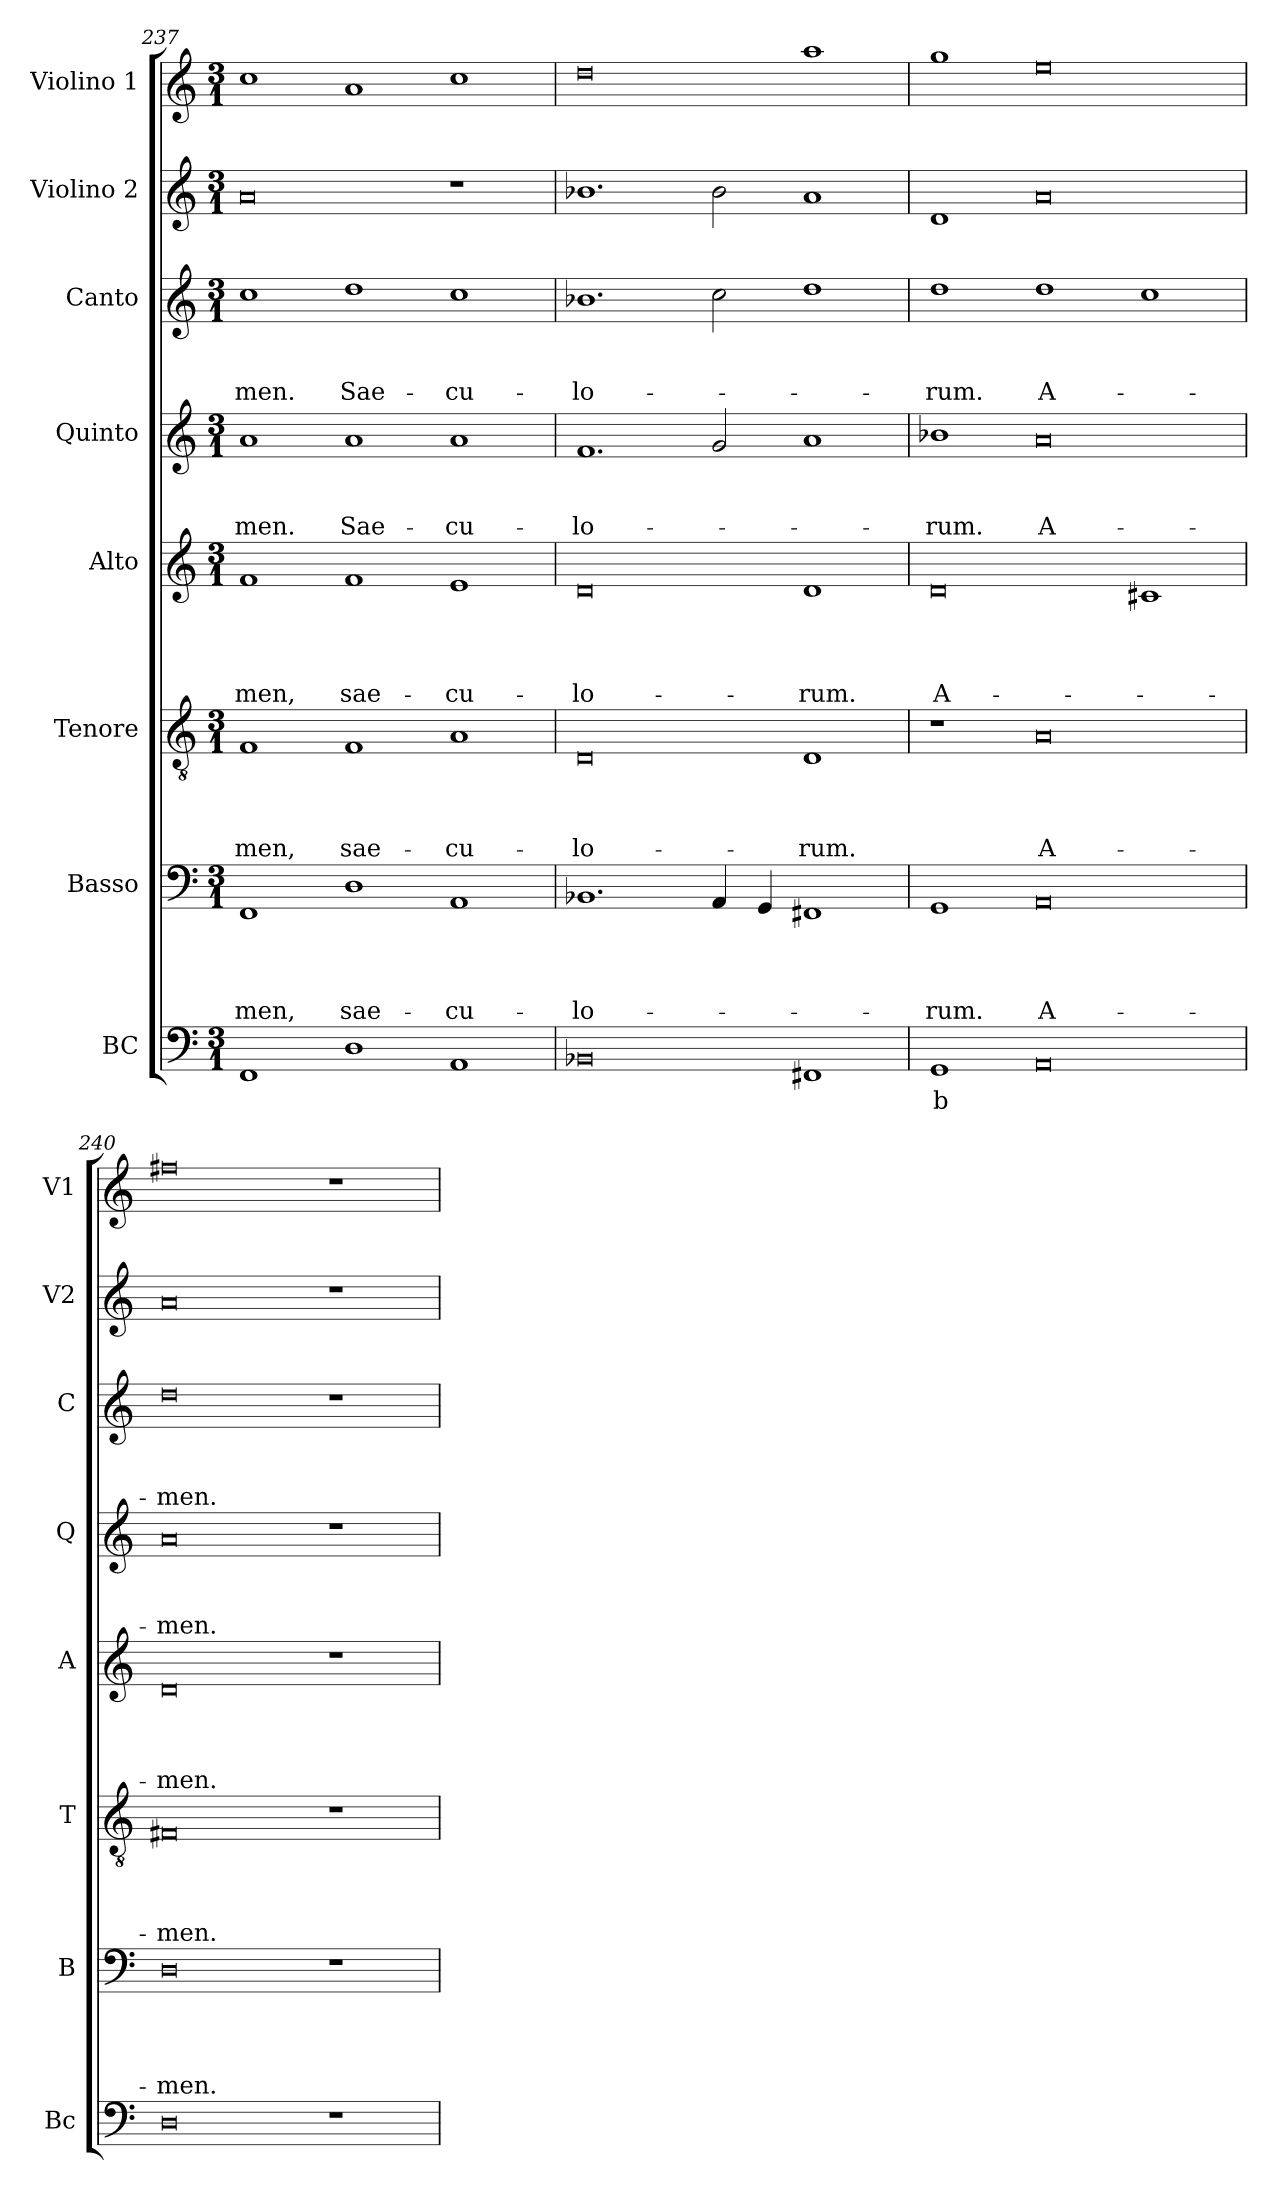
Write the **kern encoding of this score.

**kern	**text	**kern	**text	**text	**text	**text	**kern	**text	**text	**text	**text	**kern	**text	**text	**text	**text	**kern	**text	**text	**text	**kern	**text	**text	**text	**kern	**kern
*part8	*part8	*part7	*part7	*part7	*part7	*part7	*part6	*part6	*part6	*part6	*part6	*part5	*part5	*part5	*part5	*part5	*part4	*part4	*part4	*part4	*part3	*part3	*part3	*part3	*part2	*part1
*staff8	*staff8	*staff7	*staff7	*staff7	*staff7	*staff7	*staff6	*staff6	*staff6	*staff6	*staff6	*staff5	*staff5	*staff5	*staff5	*staff5	*staff4	*staff4	*staff4	*staff4	*staff3	*staff3	*staff3	*staff3	*staff2	*staff1
*I"BC	*	*I"Basso	*	*	*	*	*I"Tenore	*	*	*	*	*I"Alto	*	*	*	*	*I"Quinto	*	*	*	*I"Canto	*	*	*	*I"Violino 2	*I"Violino 1
*I'Bc	*	*I'B	*	*	*	*	*I'T	*	*	*	*	*I'A	*	*	*	*	*I'Q	*	*	*	*I'C	*	*	*	*I'V2	*I'V1
*clefF4	*	*clefF4	*	*	*	*	*clefGv2	*	*	*	*	*clefG2	*	*	*	*	*clefG2	*	*	*	*clefG2	*	*	*	*clefG2	*clefG2
*k[]	*	*k[]	*	*	*	*	*k[]	*	*	*	*	*k[]	*	*	*	*	*k[]	*	*	*	*k[]	*	*	*	*k[]	*k[]
*C:	*	*C:	*	*	*	*	*C:	*	*	*	*	*C:	*	*	*	*	*C:	*	*	*	*C:	*	*	*	*C:	*C:
*M3/1	*	*M3/1	*	*	*	*	*M3/1	*	*	*	*	*M3/1	*	*	*	*	*M3/1	*	*	*	*M3/1	*	*	*	*M3/1	*M3/1
=237	=237	=237	=237	=237	=237	=237	=237	=237	=237	=237	=237	=237	=237	=237	=237	=237	=237	=237	=237	=237	=237	=237	=237	=237	=237	=237
!	!	!	!	!	!	!LO:LY:b	!	!	!	!	!LO:LY:b	!	!	!	!	!LO:LY:b	!	!	!	!LO:LY:b	!	!	!	!LO:LY:b	!	!
1FF	.	1FF	.	.	.	-men,	1F	.	.	.	-men,	1f	.	.	.	-men,	1a	.	.	-men.	1cc	.	.	-men.	0a	1cc
!	!	!	!	!	!	!LO:LY:b	!	!	!	!	!LO:LY:b	!	!	!	!	!LO:LY:b	!	!	!	!LO:LY:b	!	!	!	!LO:LY:b	!	!
1D	.	1D	.	.	.	sae-	1F	.	.	.	sae-	1f	.	.	.	sae-	1a	.	.	Sae-	1dd	.	.	Sae-	.	1a
!	!	!	!	!	!	!LO:LY:b	!	!	!	!	!LO:LY:b	!	!	!	!	!LO:LY:b	!	!	!	!LO:LY:b	!	!	!	!LO:LY:b	!	!
1AA	.	1AA	.	.	.	-cu-	1A	.	.	.	-cu-	1e	.	.	.	-cu-	1a	.	.	-cu-	1cc	.	.	-cu-	1r	1cc
=238	=238	=238	=238	=238	=238	=238	=238	=238	=238	=238	=238	=238	=238	=238	=238	=238	=238	=238	=238	=238	=238	=238	=238	=238	=238	=238
!	!	!	!	!	!	!LO:LY:b	!	!	!	!	!LO:LY:b	!	!	!	!	!LO:LY:b	!	!	!	!LO:LY:b	!	!	!	!LO:LY:b	!	!
0BB-X	.	1.BB-X	.	.	.	-lo-	0D	.	.	.	-lo-	0d	.	.	.	-lo-	1.f	.	.	-lo-	1.b-X	.	.	-lo-	1.b-X	0dd
.	.	4AA/	.	.	.	.	.	.	.	.	.	.	.	.	.	.	2g/	.	.	.	2cc\	.	.	.	2b-\	.
.	.	4GG/	.	.	.	.	.	.	.	.	.	.	.	.	.	.	.	.	.	.	.	.	.	.	.	.
!	!	!	!	!	!	!	!	!	!	!	!LO:LY:b	!	!	!	!	!LO:LY:b	!	!	!	!	!	!	!	!	!	!
1FF#X	.	1FF#X	.	.	.	.	1D	.	.	.	-rum.	1d	.	.	.	-rum.	1a	.	.	.	1dd	.	.	.	1a	1aa
!!LO:LB:g=z
=239	=239	=239	=239	=239	=239	=239	=239	=239	=239	=239	=239	=239	=239	=239	=239	=239	=239	=239	=239	=239	=239	=239	=239	=239	=239	=239
!	!LO:LY:b	!	!	!	!	!LO:LY:b	!	!	!	!	!	!	!	!	!	!LO:LY:b	!	!	!	!LO:LY:b	!	!	!	!LO:LY:b	!	!
1GG	b	1GG	.	.	.	-rum.	1r	.	.	.	.	0d	.	.	.	A-	1b-X	.	.	-rum.	1dd	.	.	-rum.	1d	1gg
!	!	!	!	!	!	!LO:LY:b	!	!	!	!	!LO:LY:b	!	!	!	!	!	!	!	!	!LO:LY:b	!	!	!	!LO:LY:b	!	!
0AA	.	0AA	.	.	.	A-	0A	.	.	.	A-	.	.	.	.	.	0a	.	.	A-	1dd	.	.	A-	0a	0ee
.	.	.	.	.	.	.	.	.	.	.	.	1c#X	.	.	.	.	.	.	.	.	1cc	.	.	.	.	.
=240	=240	=240	=240	=240	=240	=240	=240	=240	=240	=240	=240	=240	=240	=240	=240	=240	=240	=240	=240	=240	=240	=240	=240	=240	=240	=240
!	!	!	!	!	!	!LO:LY:b	!	!	!	!	!LO:LY:b	!	!	!	!	!LO:LY:b	!	!	!	!LO:LY:b	!	!	!	!LO:LY:b	!	!
0D	.	0D	.	.	.	-men.	0F#X	.	.	.	-men.	0d	.	.	.	-men.	0a	.	.	-men.	0dd	.	.	-men.	0a	0ff#X
1r	.	1r	.	.	.	.	1r	.	.	.	.	1r	.	.	.	.	1r	.	.	.	1r	.	.	.	1r	1r
=	=	=	=	=	=	=	=	=	=	=	=	=	=	=	=	=	=	=	=	=	=	=	=	=	=	=
*-	*-	*-	*-	*-	*-	*-	*-	*-	*-	*-	*-	*-	*-	*-	*-	*-	*-	*-	*-	*-	*-	*-	*-	*-	*-	*-
